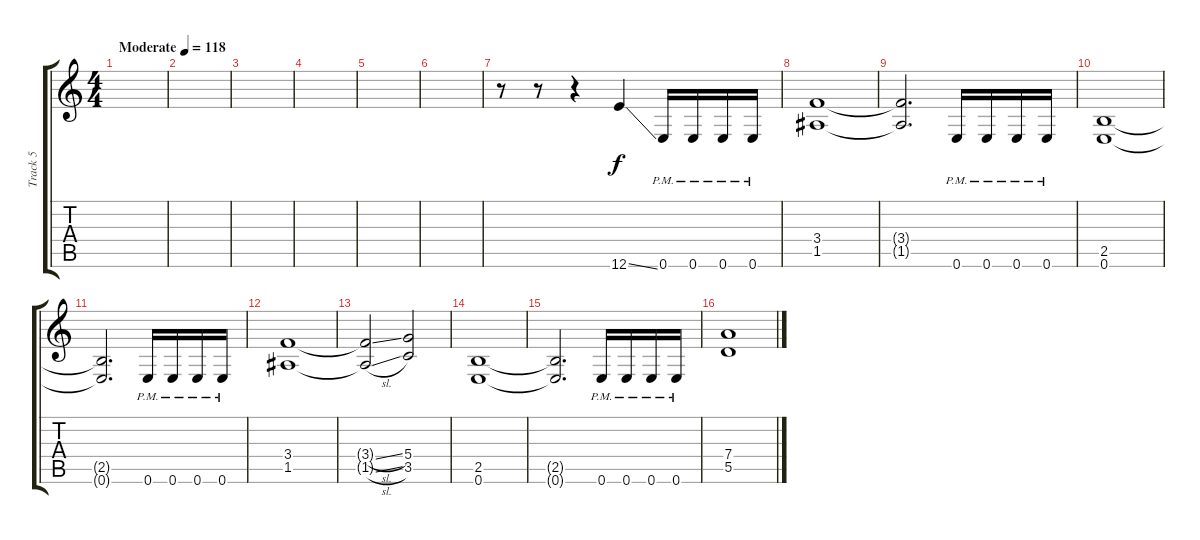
\track ("Track 5" "Track 5") {instrument overdrivenguitar}
\staff {score tabs}
\tuning (E4 B3 G3 D3 A2 E2) {hide}
\ts (4 4)
\tempo (118 "Moderate")
\clef g2
\ks c
|
|
|
|
|
|
r.8 r.8 r.4 12.6{ss}.4 0.6{pm}.16 0.6{pm}.16 0.6{pm}.16 0.6{pm}.16 |
(3.4 1.5).1 |
(3.4{t} 1.5{t}).2{d} 0.6{pm}.16 0.6{pm}.16 0.6{pm}.16 0.6{pm}.16 |
(2.5 0.6).1 |
(2.5{t} 0.6{t}).2{d} 0.6{pm}.16 0.6{pm}.16 0.6{pm}.16 0.6{pm}.16 |
(3.4 1.5).1 |
(3.4{sl t} 1.5{sl t}).2 (5.4 3.5).2 |
(2.5 0.6).1 |
(2.5{t} 0.6{t}).2{d} 0.6{pm}.16 0.6{pm}.16 0.6{pm}.16 0.6{pm}.16 |
(7.4 5.5).1
